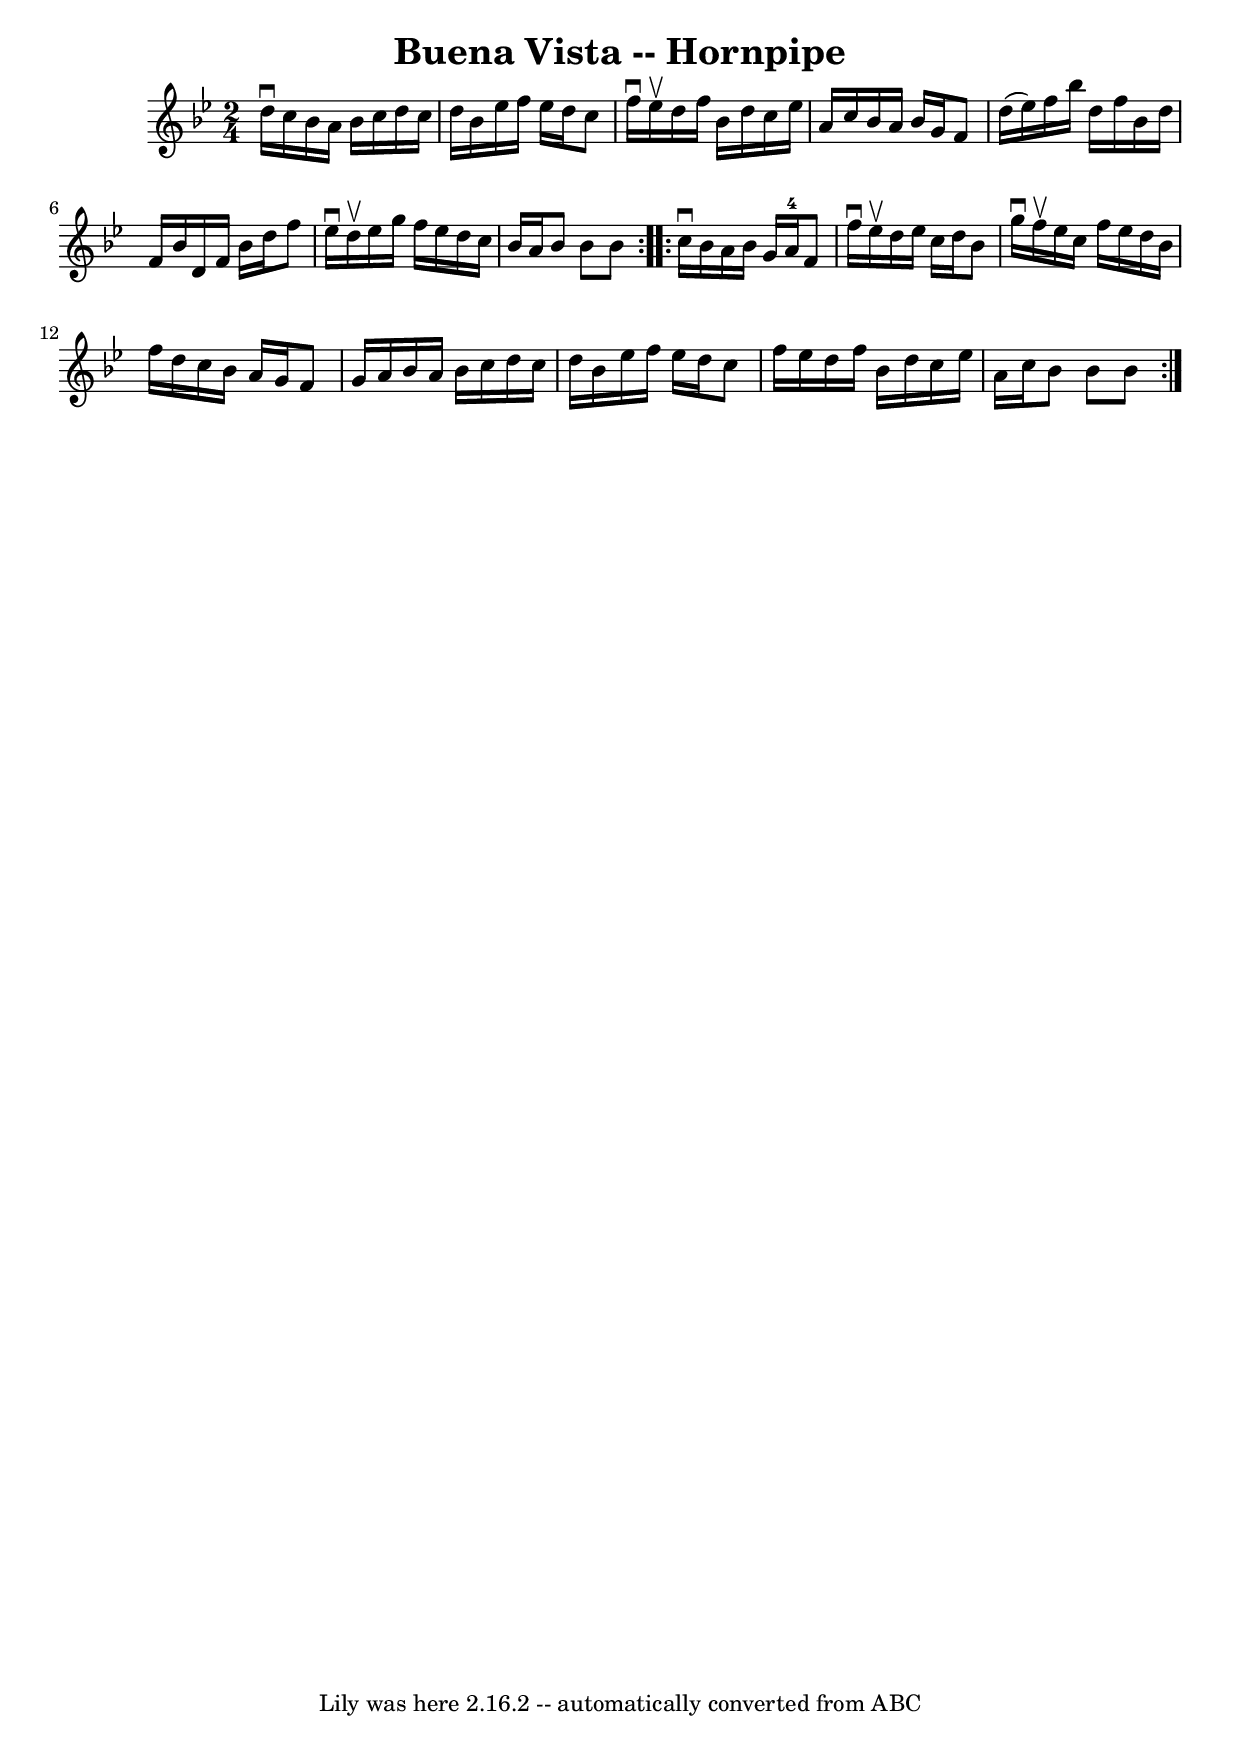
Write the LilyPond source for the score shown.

\version "2.16.2"
\include "Mammoth.ily"
\header {
  %% book = "Cole's 1000 Fiddle Tunes"
 crossRefNumber = "1"
 footnotes = ""
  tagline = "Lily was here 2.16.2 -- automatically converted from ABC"
  title = "Buena Vista -- Hornpipe"

}
voicedefault =  {



  \repeat volta 2 {

    \time 2/4      \key bes \major d''16^\downbow c''16   |
 bes'16 a'16 bes'16 c''16 d''16 c''16 d''16 bes'16   |
 ees''16 f''16 ees''16 d''16 c''8 f''16^\downbow ees''16^\upbow  |
 d''16 f''16 bes'16 d''16 c''16 ees''16 a'16 c''16    |
 bes'16 a'16 bes'16 g'16 f'8 d''16 (ees''16)  |
 f''16 bes''16 d''16 f''16 bes'16 d''16 f'16 bes'16   |
 d'16 f'16 bes'16 d''16 f''8 ees''16^\downbow d''16^\upbow  |
 ees''16 g''16 f''16 ees''16 d''16 c''16 bes'16 a'16   |
 bes'8 bes'8 bes'8  
  }     

  \repeat volta 2 { c''16^\downbow bes'16   |
 a'16 bes'16 g'16 a'16-4 f'8 f''16^\downbow ees''16^\upbow  |
 d''16 ees''16 c''16 d''16 bes'8 g''16^\downbow f''16^\upbow  |
 ees''16 c''16 f''16 ees''16 d''16 bes'16 f''16 d''16    |
 c''16 bes'16 a'16 g'16 f'8 g'16 a'16  |
 bes'16 a'16 bes'16 c''16 d''16 c''16 d''16 bes'16    |
 ees''16 f''16 ees''16 d''16 c''8 f''16 ees''16   |
 d''16 f''16 bes'16 d''16 c''16 ees''16 a'16 c''16   |
 bes'8 bes'8 bes'8  
  }   

}

\score{
  <<

    \context Staff="default"
    {
      \voicedefault 
      
    }

  >>
  \layout {
    
  }
  \midi {
  }

}
